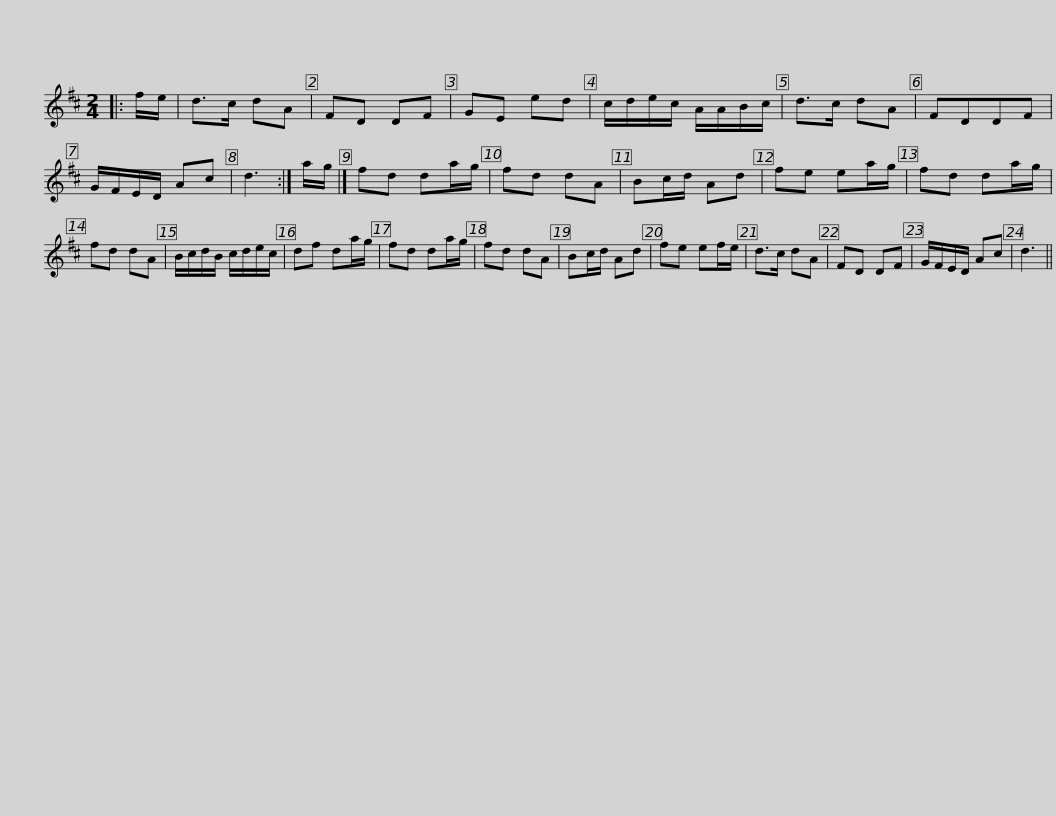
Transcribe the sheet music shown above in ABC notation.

X:1
L:1/8
M:2/4
I:linebreak $
K:D
V:1 treble
V:1
|: f/e/ | d>c dA | FD DF | GE ed | c/d/e/c/ A/A/B/c/ | %5
 d>c dA | FDDF | G/F/E/D/ Ac | d3 :| a/g/ |]$ %10
 fd da/g/ | fd dA | Bc/d/ Ad | fe ea/g/ | fd da/g/ | %15
 fd dA | B/c/d/B/ c/d/e/c/ | df da/g/ | fd da/g/ |$ fd dA | %20
 Bc/d/ Ad | fe ef/e/ | d>c dA | FD DF | G/F/E/D/ Ac | %25
 d3 || %26
